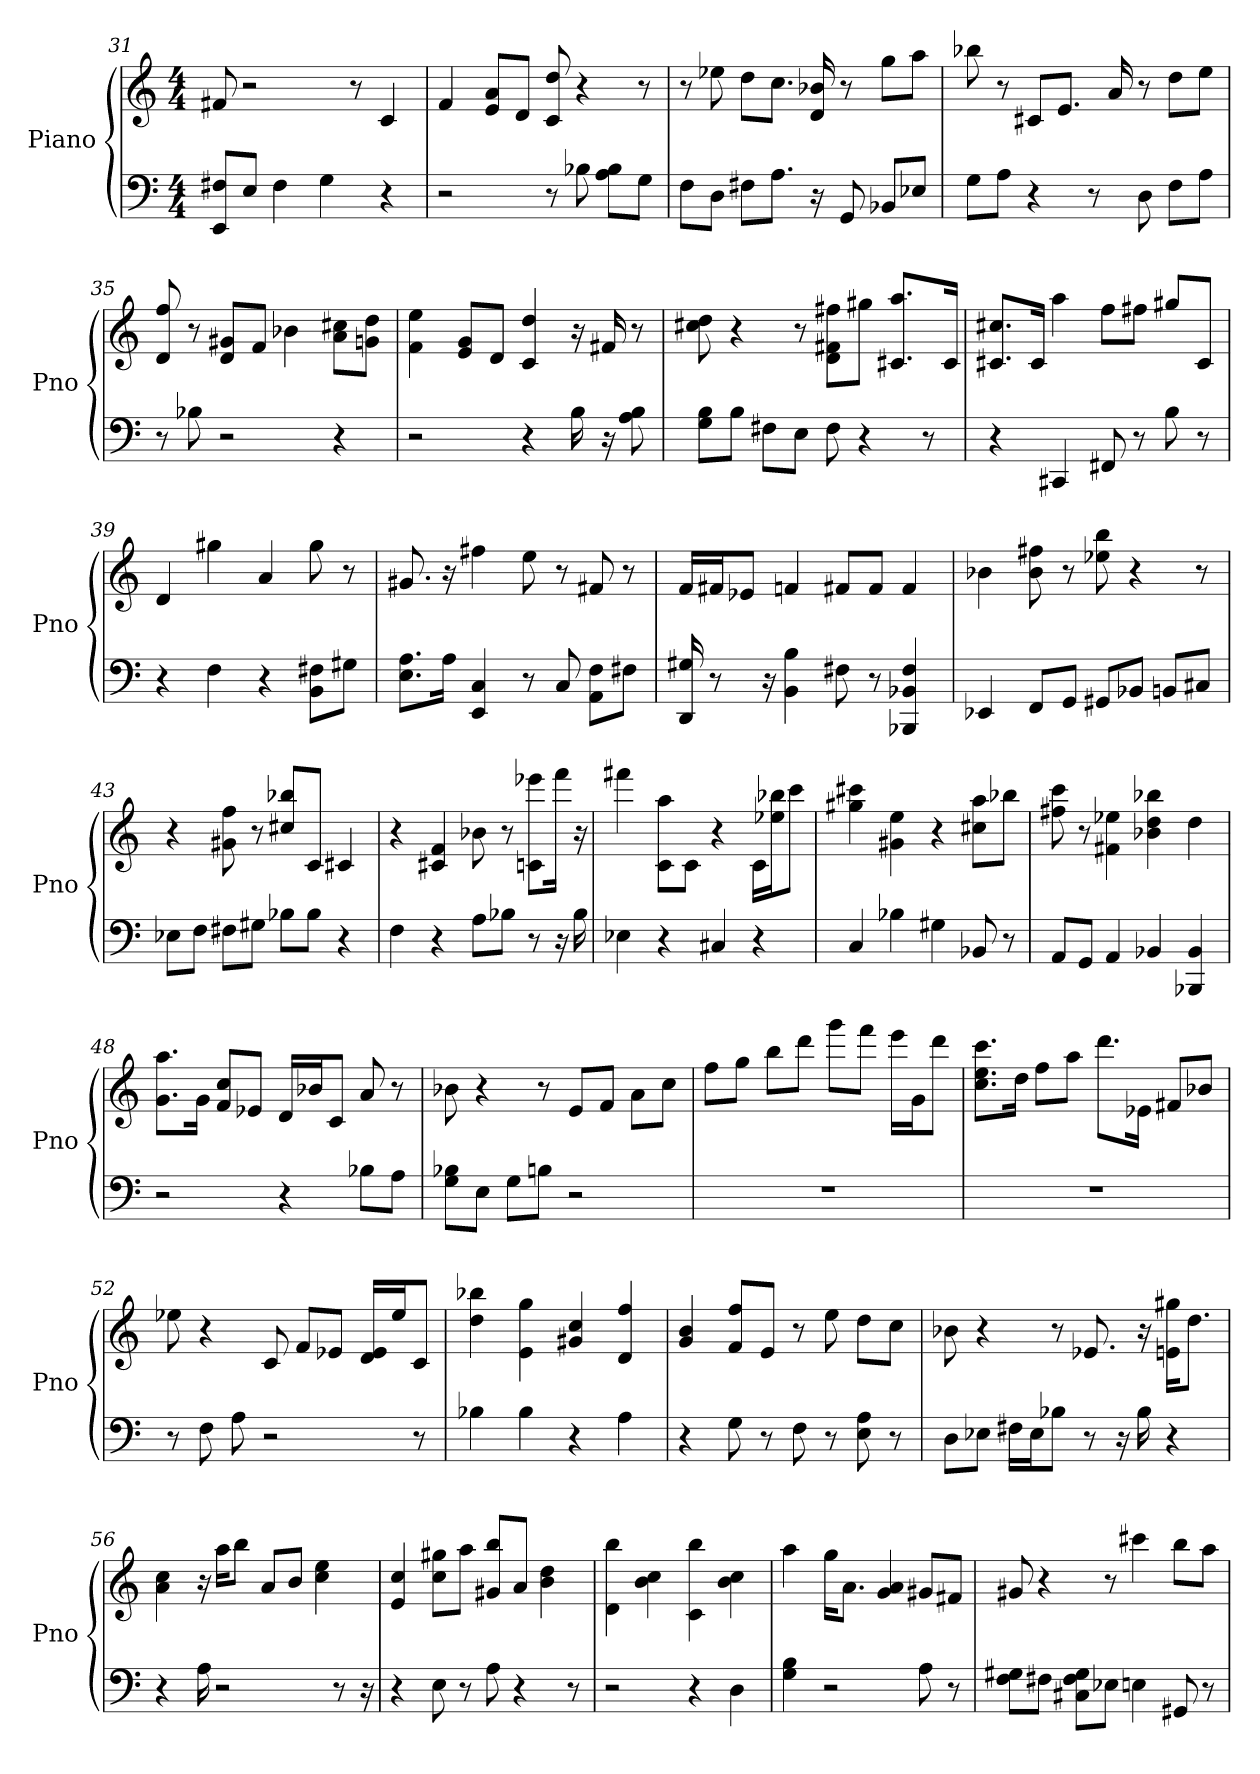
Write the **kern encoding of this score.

**kern	**kern
*part1	*part1
*staff2	*staff1
*I"Piano	*
*I'Pno	*
*clefF4	*clefG2
*k[]	*k[]
*C:	*C:
*M4/4	*M4/4
=31	=31
8EE/ 8F#/L	8f#
8E/J	2r
4F#	.
4G	.
.	8r
4r	4c
=32	=32
2r	4f
.	8e/ 8a/L
.	8d/J
8r	8c 8dd
8B-	4r
8A\ 8B-\L	.
8G\J	8r
=33	=33
8F\L	8r
8D\J	8ee-
8F#\L	8dd\L
8.A\J	8.cc\J
16r	16b- 16d
8GG	8r
8BB-/L	8gg\L
8E-/J	8aa\J
=34	=34
8G\L	8bb-
8A\J	8r
4r	8c#/L
.	8.e/J
8r	.
.	16a
8D	8r
8F\L	8dd\L
8A\J	8ee\J
=35	=35
8r	8ff 8d
8B-	8r
2r	8d/ 8g#/L
.	8f/J
.	4b-
4r	8cc#\ 8a\L
.	8g\ 8dd\J
=36	=36
2r	4f 4ee
.	8g/ 8e/L
.	8d/J
4r	4dd 4c
16B	16r
16r	16f#
8A 8B	8r
=37	=37
8B\ 8G\L	8cc# 8dd
8B\J	4r
8F#\L	.
8E\J	8r
8F#	8d\ 8ff#\ 8f#\L
4r	8gg#\J
.	8.c#/ 8.aa/L
8r	.
.	16c#/Jk
=38	=38
4r	8.c#/ 8.cc#/L
.	16c#/Jk
4CC#	4aa
8FF#	8ff\L
8r	8ff#\J
8B	8gg#/L
8r	8c#/J
=39	=39
4r	4d
4F	4gg#
4r	4a
8F#\ 8BB\L	8gg#
8G#\J	8r
=40	=40
8.E\ 8.A\L	8.g#
16A\Jk	16r
4C 4EE	4ff#
8r	8ee
8C	8r
8F\ 8AA\L	8f#
8F#\J	8r
=41	=41
16G# 16DD	16f/LL
8r	16f#/J
.	8e-/J
16r	.
4BB 4B	4f
8F#	8f#/L
8r	8f#/J
4BBB- 4F# 4BB-	4f#
=42	=42
4EE-	4b-
8FF/L	8b- 8ff#
8GG/J	8r
8GG#/L	8ee- 8bb
8BB-/J	4r
8BB/L	.
8C#/J	8r
=43	=43
8E-\L	4r
8F\J	.
8F#\L	8ff 8g#
8G#\J	8r
8B-\L	8cc#/ 8bb-/L
8B-\J	8c/J
4r	4c#
=44	=44
4F	4r
4r	4f 4c#
8A\L	8b-
8B-\J	8r
8r	8c\ 8eee-\L
16r	16fff\Jk
16B-	16r
=45	=45
4E-	4fff#
4r	8aa\ 8c\L
.	8c\J
4C#	4r
4r	16c\LL
.	16bb-\ 16ee-\J
.	8ccc\J
=46	=46
4C	4ccc# 4gg#
4B-	4g# 4ee
4G#	4r
8BB-	8cc#\ 8aa\L
8r	8bb-\J
=47	=47
8AA/L	8ff# 8ccc
8GG/J	8r
4AA	4ee- 4f#
4BB-	4bb- 4b- 4dd
4BB- 4BBB-	4dd
=48	=48
2r	8.aa\ 8.g\L
.	16g\Jk
.	8cc/ 8f/L
.	8e-/J
4r	16d/LL
.	16b-/J
.	8c/J
8B-\L	8a
8A\J	8r
=49	=49
8B-\ 8G\L	8b-
8E\J	4r
8G\L	.
8B\J	8r
2r	8e/L
.	8f/J
.	8a\L
.	8cc\J
=50	=50
1r	8ff\L
.	8gg\J
.	8bb\L
.	8ddd\J
.	8ggg\L
.	8fff\J
.	16eee\LL
.	16g\J
.	8ddd\J
=51	=51
1r	8.cc\ 8.ee\ 8.ccc\L
.	16dd\Jk
.	8ff\L
.	8aa\J
.	8.ddd\L
.	16e-\Jk
.	8f#/L
.	8b-/J
=52	=52
8r	8ee-
8F	4r
8A	.
2r	8c
.	8f/L
.	8e-/J
.	16d/ 16e-/LL
.	16ee-/J
8r	8c/J
=53	=53
4B-	4dd 4bb-
4B-	4e 4gg
4r	4g# 4cc
4A	4ff 4d
=54	=54
4r	4g 4b
8G	8f/ 8ff/L
8r	8e/J
8F	8r
8r	8ee
8E 8A	8dd\L
8r	8cc\J
=55	=55
8D\L	8b-
8E-\J	4r
16F#\LL	.
16E-\J	.
8B-\J	8r
8r	8.e-
16r	.
16B-	16r
4r	16gg#\ 16e\KL
.	8.dd\J
=56	=56
4r	4a 4cc
16A	16r
2r	16aa\KL
.	8bb\J
.	8a/L
.	8b/J
.	4cc 4ee
8r	.
16r	.
=57	=57
4r	4e 4cc
8E	8gg#\ 8cc\L
8r	8aa\J
8A	8g#/ 8bb/L
4r	8a/J
.	4dd 4b
8r	.
=58	=58
2r	4bb 4d
.	4b 4cc
4r	4c 4bb
4D	4cc 4b
=59	=59
4B 4G	4aa
2r	16gg\KL
.	8.a\J
.	4g 4a
8A	8g#/L
8r	8f#/J
=60	=60
8G#\ 8F\L	8g#
8F#\J	4r
8C#\ 8F#\ 8G#\L	.
8E-\J	8r
4E	4ccc#
8GG#	8bb\L
8r	8aa\J
=	=
*-	*-
